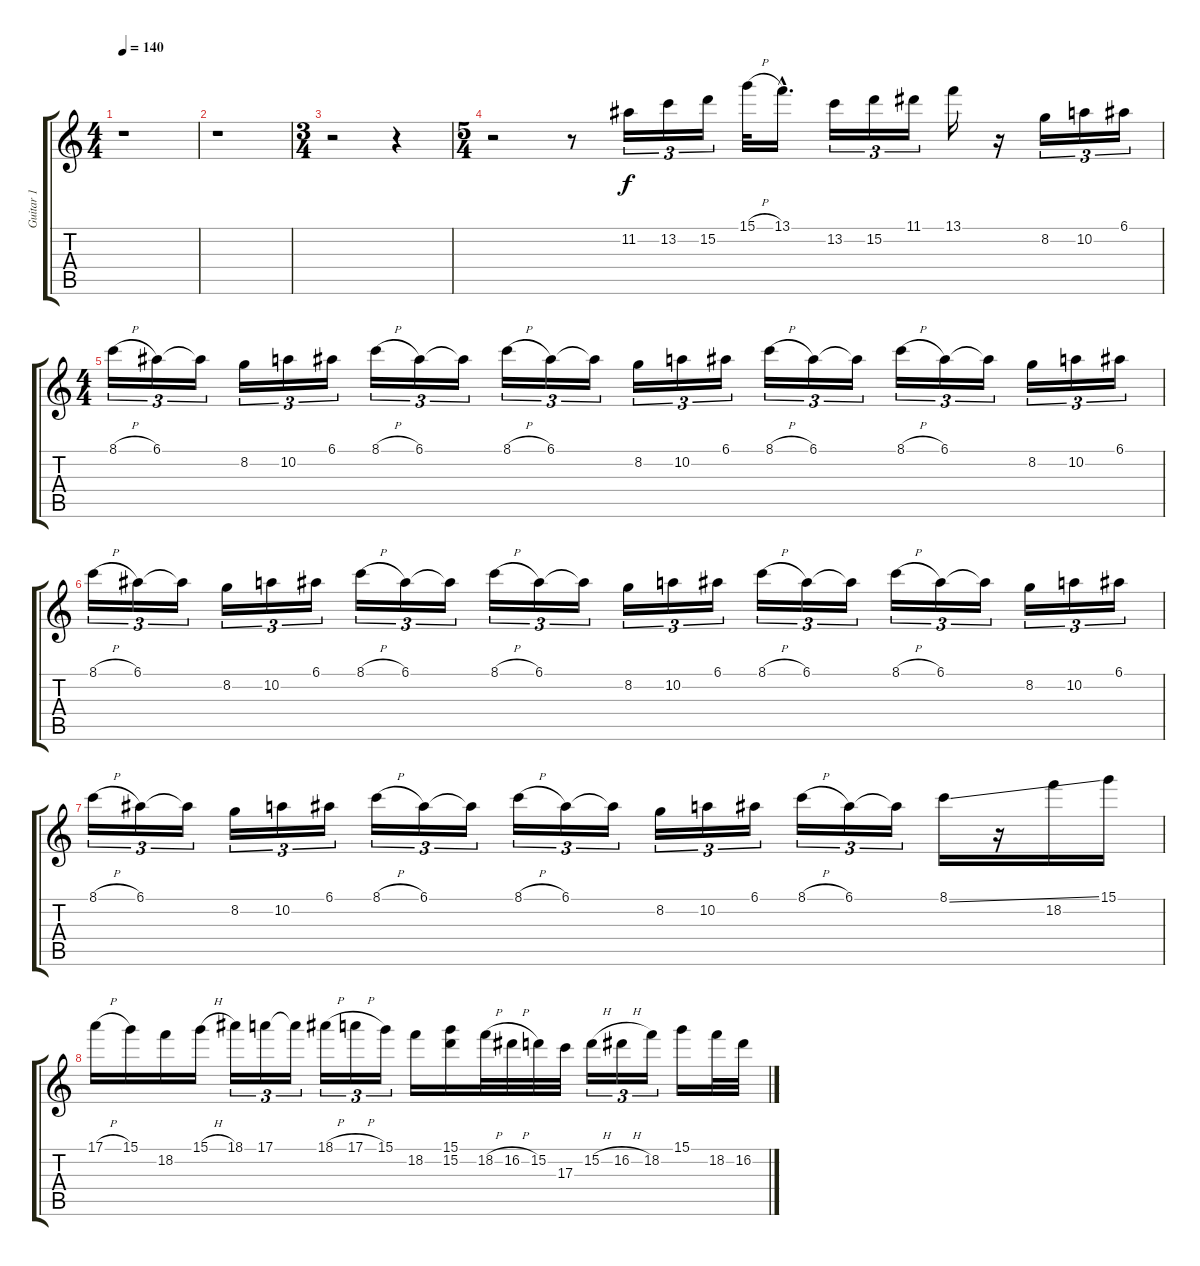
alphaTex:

\track ("Guitar 1" "Guitar 1") {instrument distortionguitar}
\staff {score tabs}
\tuning (E4 B3 G3 D3 A2 E2) {hide}
\ts (4 4)
\tempo 140
\clef g2
\ks c
r.1{dy f} |
r.1 |
\ts (3 4)
r.2 r.4 |
\ts (5 4)
r.2 r.8 11.2.16{tu (3 2)} 13.2.16{tu (3 2)} 15.2.16{tu (3 2)} 15.1{h}.32 13.1{hac}.16{d} 13.2.16{tu (3 2)} 15.2.16{tu (3 2)} 11.1.16{tu (3 2)} 13.1.16 r.16 8.2.16{tu (3 2)} 10.2.16{tu (3 2)} 6.1.16{tu (3 2)} |
\ts (4 4)
8.1{h}.16{tu (3 2)} 6.1.16{tu (3 2)} 6.1{t}.16{tu (3 2)} 8.2.16{tu (3 2)} 10.2.16{tu (3 2)} 6.1.16{tu (3 2)} 8.1{h}.16{tu (3 2)} 6.1.16{tu (3 2)} 6.1{t}.16{tu (3 2)} 8.1{h}.16{tu (3 2)} 6.1.16{tu (3 2)} 6.1{t}.16{tu (3 2)} 8.2.16{tu (3 2)} 10.2.16{tu (3 2)} 6.1.16{tu (3 2)} 8.1{h}.16{tu (3 2)} 6.1.16{tu (3 2)} 6.1{t}.16{tu (3 2)} 8.1{h}.16{tu (3 2)} 6.1.16{tu (3 2)} 6.1{t}.16{tu (3 2)} 8.2.16{tu (3 2)} 10.2.16{tu (3 2)} 6.1.16{tu (3 2)} |
8.1{h}.16{tu (3 2)} 6.1.16{tu (3 2)} 6.1{t}.16{tu (3 2)} 8.2.16{tu (3 2)} 10.2.16{tu (3 2)} 6.1.16{tu (3 2)} 8.1{h}.16{tu (3 2)} 6.1.16{tu (3 2)} 6.1{t}.16{tu (3 2)} 8.1{h}.16{tu (3 2)} 6.1.16{tu (3 2)} 6.1{t}.16{tu (3 2)} 8.2.16{tu (3 2)} 10.2.16{tu (3 2)} 6.1.16{tu (3 2)} 8.1{h}.16{tu (3 2)} 6.1.16{tu (3 2)} 6.1{t}.16{tu (3 2)} 8.1{h}.16{tu (3 2)} 6.1.16{tu (3 2)} 6.1{t}.16{tu (3 2)} 8.2.16{tu (3 2)} 10.2.16{tu (3 2)} 6.1.16{tu (3 2)} |
8.1{h}.16{tu (3 2)} 6.1.16{tu (3 2)} 6.1{t}.16{tu (3 2)} 8.2.16{tu (3 2)} 10.2.16{tu (3 2)} 6.1.16{tu (3 2)} 8.1{h}.16{tu (3 2)} 6.1.16{tu (3 2)} 6.1{t}.16{tu (3 2)} 8.1{h}.16{tu (3 2)} 6.1.16{tu (3 2)} 6.1{t}.16{tu (3 2)} 8.2.16{tu (3 2)} 10.2.16{tu (3 2)} 6.1.16{tu (3 2)} 8.1{h}.16{tu (3 2)} 6.1.16{tu (3 2)} 6.1{t}.16{tu (3 2)} 8.1{ss}.16 r.16 18.2.16 15.1.16 |
17.1{h}.16 15.1.16 18.2.16 15.1{h}.16 18.1.16{tu (3 2)} 17.1.16{tu (3 2)} 17.1{t}.16{tu (3 2)} 18.1{h}.16{tu (3 2)} 17.1{h}.16{tu (3 2)} 15.1.16{tu (3 2)} 18.2.16 (15.1 15.2).16 18.2{h}.32 16.2{h}.32 15.2.32 17.3.32 15.2{h}.16{tu (3 2)} 16.2{h}.16{tu (3 2)} 18.2.16{tu (3 2)} 15.1.16 18.2.32 16.2{h}.32
